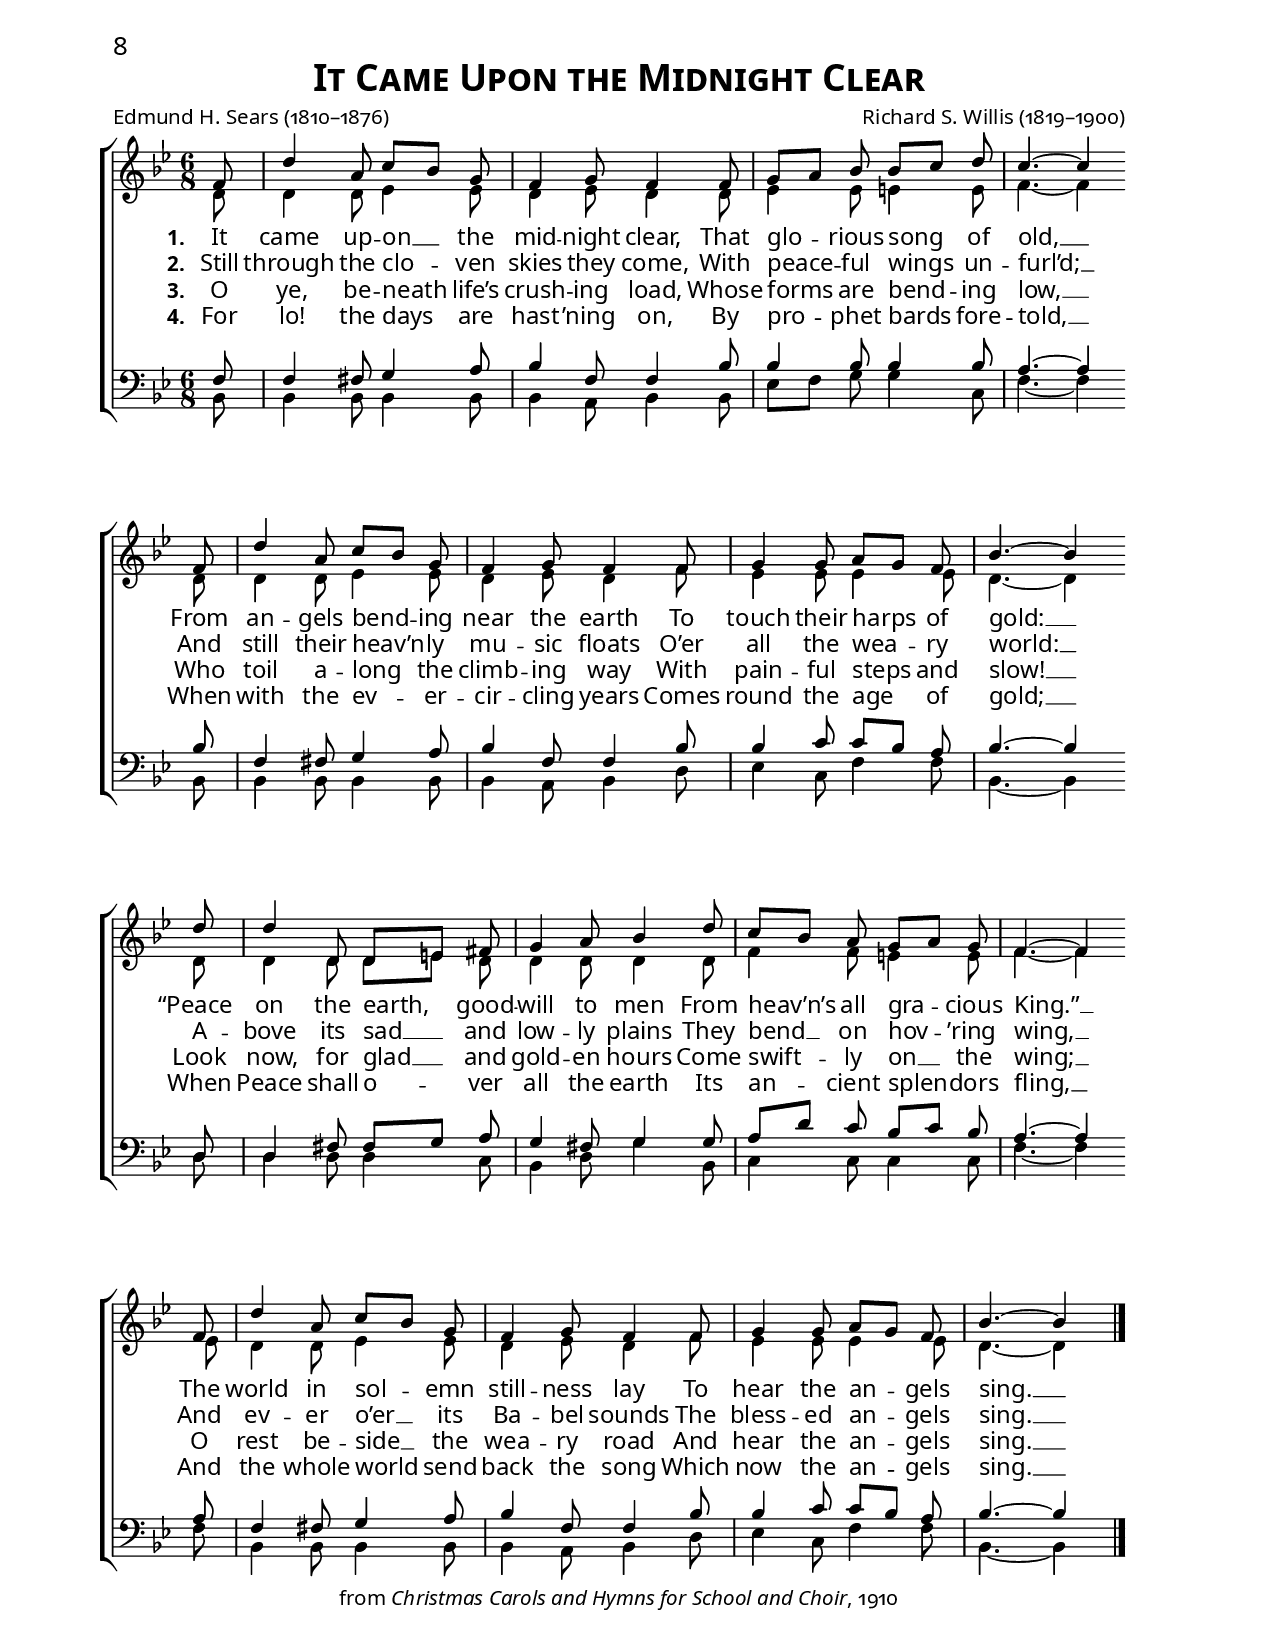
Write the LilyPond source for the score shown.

\version "2.14.2"
\include "util.ly"
\header {
  title = \markup{\override #'(font-name . "Garamond Premier Pro Semibold"){ \abs-fontsize #18 \smallCapsOldStyle"It Came Upon the Midnight Clear"}}
  poet = \markup\oldStyleNum"Edmund H. Sears (1810–1876)"
  composer = \markup\oldStyleNum"Richard S. Willis (1819–1900)"
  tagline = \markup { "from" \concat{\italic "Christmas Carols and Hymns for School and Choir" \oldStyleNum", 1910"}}
}
\paper {
  paper-height = 11\in
  paper-width = 8.5\in
  indent = 0\in
  %system-system-spacing = #'((basic-distance . 10) (padding . 0))
  %system-system-spacing =
  %  #'((basic-distance . 0)
  %     (minimum-distance . 0)
  %     (padding . -0.35)
  %     (stretchability . 100))
  ragged-last-bottom = ##f
  ragged-bottom = ##f
  two-sided = ##t
  inner-margin = 1\in
  outer-margin = 0.75\in
  top-margin = 0.26\in
  bottom-margin = 0.25\in
  first-page-number = #008
  print-first-page-number = ##t
  headerLine = ""
  oddHeaderMarkup = \markup\fill-line{
     \override #'(font-name . "Garamond Premier Pro")\abs-fontsize #12.5
     \combine 
        \fill-line{"" \on-the-fly #print-page-number-check-first
        \oldStylePageNum""
        }
        \fill-line{\headerLine}
  }
  evenHeaderMarkup = \markup {
     \override #'(font-name . "Garamond Premier Pro")\abs-fontsize #12.5
     \combine
        \on-the-fly #print-page-number-check-first
        \oldStylePageNum""
        \fill-line{\headerLine}
  }
}
#(set-global-staff-size 18) \paper{ #(define fonts (make-pango-font-tree "Garamond Premier Pro" "Garamond Premier Pro" "Garamond Premier Pro" (/ 18 20))) }
global = {
  \key bes \major
  \time 6/8
  \autoBeamOff
  \override DynamicLineSpanner #'staff-padding = #0.0
  \override DynamicLineSpanner #'Y-extent = #'(-1 . 1)
}

sopMusic = \relative c' {
  \partial 8 f8 |
  d'4 a8 c[ bes] g8 |
  f4 g8 f4 f8 |
  g[ a] bes bes[ c] d |
  c4.~ c4 \bar""\break
  
  f,8 |
  d'4 a8 c[ bes] g8 |
  f4 g8 f4 f8 |
  g4 g8 a[ g] f |
  bes4.~bes4 | \bar""\break
  
  d8 |
  d4 d,8 d[ e] fis |
  g4 a8 bes4 d8 |
  c[ bes] a g[ a] g |
  f4.~f4 \bar""\break
  
  f8 |
  d'4 a8 c[ bes] g8 |
  f4 g8 f4 f8 |
  g4 g8 a[ g] f |
  bes4.~bes4 \bar "|."
}
sopWords = \lyricmode {
  
}

altoMusic = \relative c' {
  d8 |
  d4 d8 ees4 ees8 |
  d4 ees8 d4 d8 |
  ees4 ees8 e4 e8 |
  f4.~f4 |
  
  d8 |
  d4 d8 ees4 ees8 |
  d4 ees8 d4 f8 |
  ees4 ees8 ees4 ees8 |
  d4.~ d4 |
  
  d8 |
  d4 d8 d[ e] d |
  d4 d8 d4 d8 |
  f4 f8 e4 e8 |
  f4.~ f4 |
  
  ees8 |
  d4 d8 ees4 ees8 |
  d4 ees8 d4 f8 |
  ees4 ees8 ees4 ees8 |
  d4.~ d4 \bar "|."
}
altoWords = \lyricmode {
  \dropLyricsVI
  \set stanza = #"1. "
  It came up -- on __ the mid -- night clear,
  That glo -- rious song of old, __
  From an -- gels bend -- ing near the earth
  To touch their harps of gold: __
  “Peace on the earth, good -- will to men
  From heav’n’s all gra -- cious King.”
__
  The world in sol -- emn still -- ness lay
  To hear the an -- gels sing. __
}
altoWordsII = \lyricmode {
  \dropLyricsVI
  \set stanza = #"2. "
  Still through the clo -- ven skies they come,
  With peace -- ful wings un -- furl’d;
__
  And still their heav’n -- ly mu -- sic floats
  O’er all the wea -- ry world:
__
  A -- bove its sad __ and low -- ly plains
  They bend __ on hov -- ’ring wing, __
  And ev -- er o’er __ its Ba -- bel sounds
  The bless -- ed an -- gels sing. __
}
altoWordsIII = \lyricmode {
  \dropLyricsVI
  \set stanza = #"3. "
  O ye, be -- neath life’s crush -- ing load,
  Whose forms are bend -- ing low, __
  Who toil a -- long the climb -- ing way
  With pain -- ful steps and slow! __
  Look now, for glad __ and gold -- en hours
  Come swift -- ly on __ the wing; __
  O rest be -- side __ the wea -- ry road
  And hear the an -- gels sing. __
}
altoWordsIV = \lyricmode {
  \dropLyricsVI
  \set stanza = #"4. "
  For lo! the days are hast -- ’ning on,
  By pro -- phet bards fore -- told, __
  When with the ev -- er -- cir -- cling years
  Comes round the age of gold; __
  When Peace shall o -- ver all the earth
  Its an -- cient splen -- dors fling, __
  And the whole world send back the song
  Which now the an -- gels sing. __
}

tenorMusic = \relative c {
  f8 |
  f4 fis8 g4 a8 |
  bes4 f8 f4 bes8 |
  bes4 bes8 bes4 bes8 |
  a4.~ a4 |
  
  bes8 |
  f4 fis8 g4 a8 |
  bes4 f8 f4 bes8 |
  bes4 c8 c[ bes] a |
  bes4.~ bes4 |
  
  d,8 |
  d4 fis8 fis[ g] a |
  g4 fis8 g4 g8 |
  a[ d] c bes[ c] bes |
  a4.~ a4 |
  
  a8 |
  f4 fis8 g4 a8 |
  bes4 f8 f4 bes8 |
  bes4 c8 c[ bes] a |
  bes4.~ bes4 \bar "|."
}
tenorWords = \lyricmode {

}

bassMusic = \relative c {
  bes8 |
  bes4 bes8 bes4 bes8 |
  bes4 a8 bes4 bes8 |
  ees[ f] g g4 c,8 |
  f4.~ f4 |
  
  bes,8 |
  bes4 bes8 bes4 bes8 |
  bes4 a8 bes4 d8 |
  ees4 c8 f4 f8 |
  bes,4.~ bes4 |
  
  d8 |
  d4 d8 d4 c8 |
  bes4 d8 g4 bes,8 |
  c4 c8 c4 c8 |
  f4.~ f4 |
  
  f8 |
  bes,4 bes8 bes4 bes8 |
  bes4 a8 bes4 d8 |
  ees4 c8 f4 f8 |
  bes,4.~ bes4 \bar "|."
}
bassWords = \lyricmode {

}

\score {
  <<
   \new ChoirStaff <<
%    \new Lyrics = sopranos \with { \override VerticalAxisGroup #'nonstaff-relatedstaff-spacing = #'((basic-distance . 1)) }
    \new Staff = women <<
      \new Voice = "sopranos" { \voiceOne << \global \sopMusic >> }
      \new Voice = "altos" { \voiceTwo << \global \altoMusic >> }
    >>
    \new Lyrics \with { alignAboveContext = #"women" \override VerticalAxisGroup #'nonstaff-relatedstaff-spacing = #'((basic-distance . 1))} \lyricsto "sopranos" \sopWords
    \new Lyrics = "altosIV"  \with { alignBelowContext = #"women" \override VerticalAxisGroup #'nonstaff-relatedstaff-spacing = #'((basic-distance . 1))} \lyricsto "sopranos" \altoWordsIV
    \new Lyrics = "altosIII"  \with { alignBelowContext = #"women" \override VerticalAxisGroup #'nonstaff-relatedstaff-spacing = #'((basic-distance . 1))} \lyricsto "sopranos" \altoWordsIII
    \new Lyrics = "altosII"  \with { alignBelowContext = #"women" \override VerticalAxisGroup #'nonstaff-relatedstaff-spacing = #'((basic-distance . 1))} \lyricsto "sopranos" \altoWordsII
    \new Lyrics = "altos"  \with { alignBelowContext = #"women" \override VerticalAxisGroup #'nonstaff-relatedstaff-spacing = #'((basic-distance . 1))} \lyricsto "sopranos" \altoWords
   \new Staff = men <<
      \clef bass
      \new Voice = "tenors" { \voiceOne << \global \tenorMusic >> }
      \new Voice = "basses" { \voiceTwo << \global \bassMusic >> }
    >>
    \new Lyrics \with { alignAboveContext = #"men" \override VerticalAxisGroup #'nonstaff-relatedstaff-spacing = #'((basic-distance . 1)) } \lyricsto "tenors" \tenorWords
    \new Lyrics \with { alignBelowContext = #"men" \override VerticalAxisGroup #'nonstaff-relatedstaff-spacing = #'((basic-distance . 1)) } \lyricsto "basses" \bassWords
  >>
%    \new PianoStaff << \new Staff { \new Voice { \pianoRH } } \new Staff { \clef "bass" \pianoLH } >>
  >>
  \layout {
  \context {
    \Lyrics
    \override LyricText #'font-size = #1.3
  }
    \context {
      \Score
      %\override SpacingSpanner #'base-shortest-duration = #(ly:make-moment 1 8)
      %\override SpacingSpanner #'common-shortest-duration = #(ly:make-moment 1 4)
    }
    \context {
      % Remove all empty staves
      % \Staff \RemoveEmptyStaves \override VerticalAxisGroup #'remove-first = ##t
    }
    \context {
      \Lyrics
      \override LyricText #'X-offset = #center-on-word
    }
  }
}

